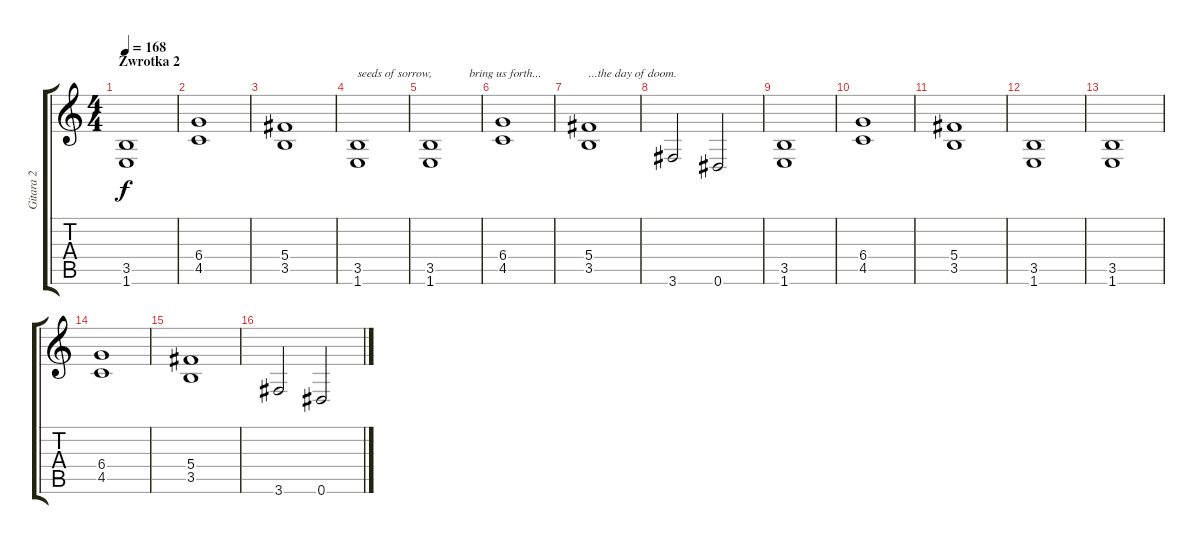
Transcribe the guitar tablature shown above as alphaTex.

\track ("Gitara 2" "Gitara 2") {instrument distortionguitar}
\staff {score tabs}
\tuning (Eb4 Bb3 Gb3 Db3 Ab2 Eb2) {hide}
\ts (4 4)
\section ("" "Zwrotka 2")
\tempo 168
\clef g2
\ks c
(3.5 1.6).1{dy f} |
(6.4 4.5).1 |
(5.4 3.5).1 |
(3.5 1.6).1{txt "seeds of sorrow,"} |
(3.5 1.6).1{txt "             bring us forth..."} |
(6.4 4.5).1 |
(5.4 3.5).1{txt "...the day of doom."} |
3.6.2 0.6.2 |
(3.5 1.6).1 |
(6.4 4.5).1 |
(5.4 3.5).1 |
(3.5 1.6).1 |
(3.5 1.6).1 |
(6.4 4.5).1 |
(5.4 3.5).1 |
3.6.2 0.6.2
